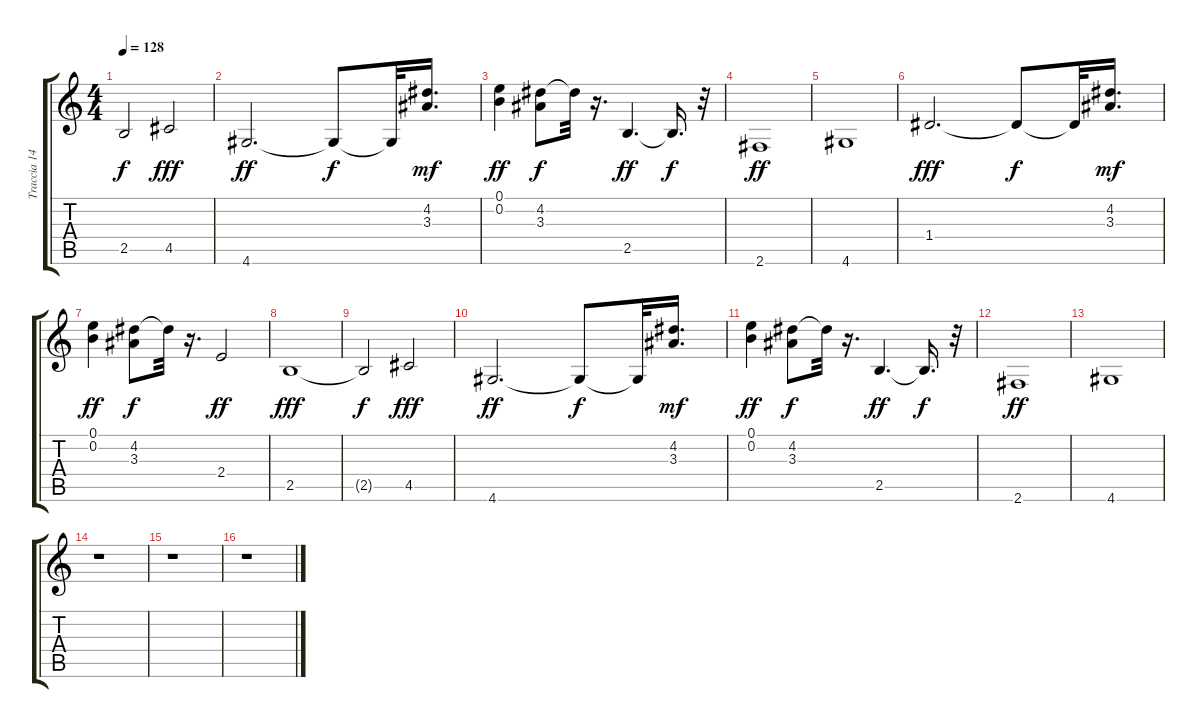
\track ("Traccia 14" "Traccia 14") {instrument electricguitarmuted}
\staff {score tabs}
\tuning (E4 B3 G3 D3 A2 E2) {hide}
\ts (4 4)
\tempo 128
\clef g2
\ks c
2.5{t}.2{dy f} 4.5.2{dy fff} |
4.6.2{d dy ff} 4.6{t}.8{dy f} 4.6{t}.32 (4.2 3.3).16{d dy mf} |
(0.1 0.2).4{dy ff} (4.2 3.3).8{dy f} 4.2{t}.32 r.16{d} 2.5.4{d dy ff} 2.5{t}.16{d dy f} r.32 |
2.6.1{dy ff} |
4.6.1 |
1.4.2{d dy fff} 1.4{t}.8{dy f} 1.4{t}.32 (4.2 3.3).16{d dy mf} |
(0.1 0.2).4{dy ff} (4.2 3.3).8{dy f} 4.2{t}.32 r.16{d} 2.4.2{dy ff} |
2.5.1{dy fff} |
2.5{t}.2{dy f} 4.5.2{dy fff} |
4.6.2{d dy ff} 4.6{t}.8{dy f} 4.6{t}.32 (4.2 3.3).16{d dy mf} |
(0.1 0.2).4{dy ff} (4.2 3.3).8{dy f} 4.2{t}.32 r.16{d} 2.5.4{d dy ff} 2.5{t}.16{d dy f} r.32 |
2.6.1{dy ff} |
4.6.1 |
r.1 |
r.1 |
r.1
